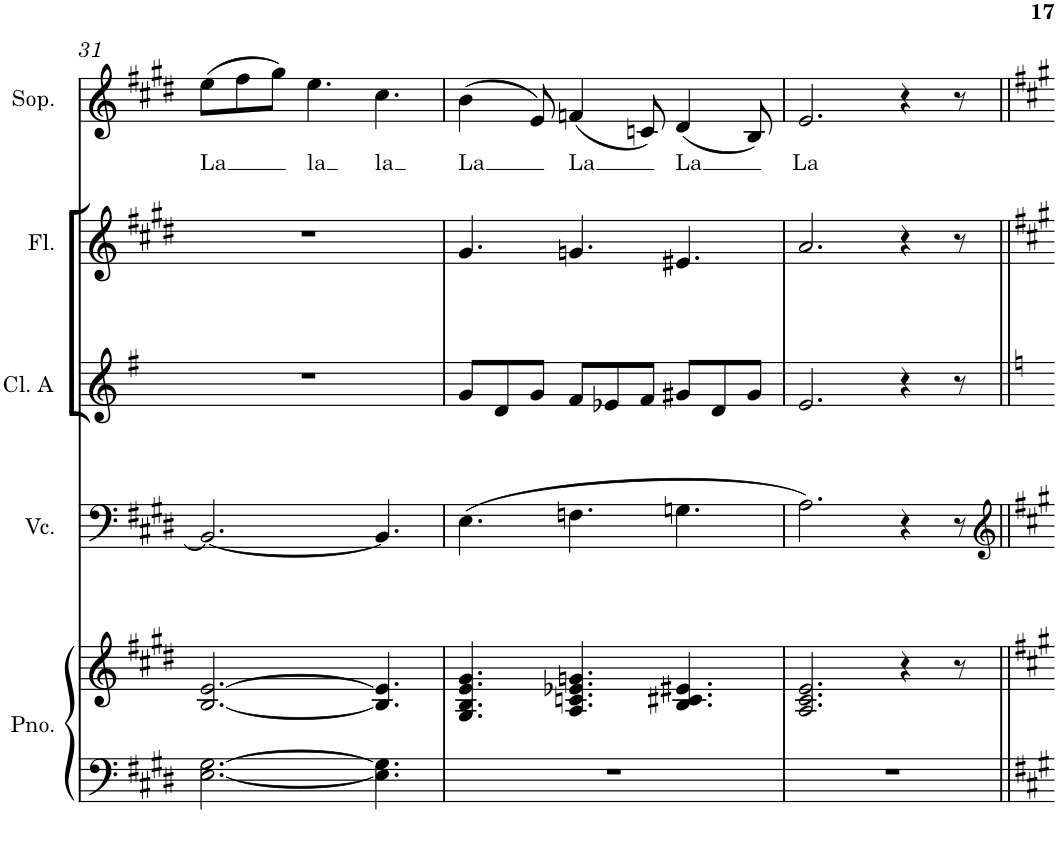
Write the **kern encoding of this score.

**kern	**kern	**kern	**kern	**kern	**kern	**text
*part5	*part5	*part4	*part3	*part2	*part1	*part1
*staff6	*staff5	*staff4	*staff3	*staff2	*staff1	*staff1
*I"Grand Piano	*	*I"Violoncello	*I"Clarinet	*I"Flute	*I"Soprano	*
*I'Pno.	*	*I'Vc.	*I'Cl.	*I'Fl.	*I'Sop.	*
!!LO:PB:g=z
*clefF4	*clefG2	*clefF4	*clefG2	*clefG2	*clefG2	*
*	*	*	*Trd2c3	*	*	*
*k[f#c#g#d#]	*k[f#c#g#d#]	*k[f#c#g#d#]	*k[f#]	*k[f#c#g#d#]	*k[f#c#g#d#]	*
*E:	*E:	*E:	*	*E:	*E:	*
*M9/8	*M9/8	*M9/8	*M9/8	*M9/8	*M9/8	*
=31	=31	=31	=31	=31	=31	=31
!	!	!	!	!	!	!LO:LY:b
[2.E\ [2.G#\	[2.B/ [2.e/	2.BB/_	8%9r	8%9r	(8ee\L	La
.	.	.	.	.	8ff#\	.
.	.	.	.	.	8gg#\J)	.
!	!	!	!	!	!	!LO:LY:b
.	.	.	.	.	4.ee\	la
!	!	!	!	!	!	!LO:LY:b
4.E\] 4.G#\]	4.B/] 4.e/]	4.BB/]	.	.	4.cc#\	la
=32	=32	=32	=32	=32	=32	=32
!	!	!	!	!	!	!LO:LY:b
8%9r	4.G#/ 4.B/ 4.e/ 4.g#/	(4.E\	8g/L	4.g#/	(4b\	La
.	.	.	8d/	.	.	.
.	.	.	8g/J	.	8e/)	.
!	!	!	!	!	!	!LO:LY:b
.	4.A/ 4.cn/ 4.e-X/ 4.gn/	4.Fn\	8f#/L	4.gn/	(4fn/	La
.	.	.	8e-X/	.	.	.
.	.	.	8f#/J	.	8cn/)	.
!	!	!	!	!	!	!LO:LY:b
.	4.B/ 4.c#X/ 4.e#X/	4.Gn\	8g#X/L	4.e#X/	(4d#/	La
.	.	.	8d/	.	.	.
.	.	.	8g#/J	.	8B/)	.
=33	=33	=33	=33	=33	=33	=33
!	!	!	!	!	!	!LO:LY:b
8%9r	2.A/ 2.c#/ 2.e/	2.A\)	2.e/	2.a/	2.e/	La
.	4r	4r	4r	4r	4r	.
.	8r	8r	8r	8r	8r	.
=||	=||	=||	=||	=||	=||	=||
*-	*-	*-	*-	*-	*-	*-
